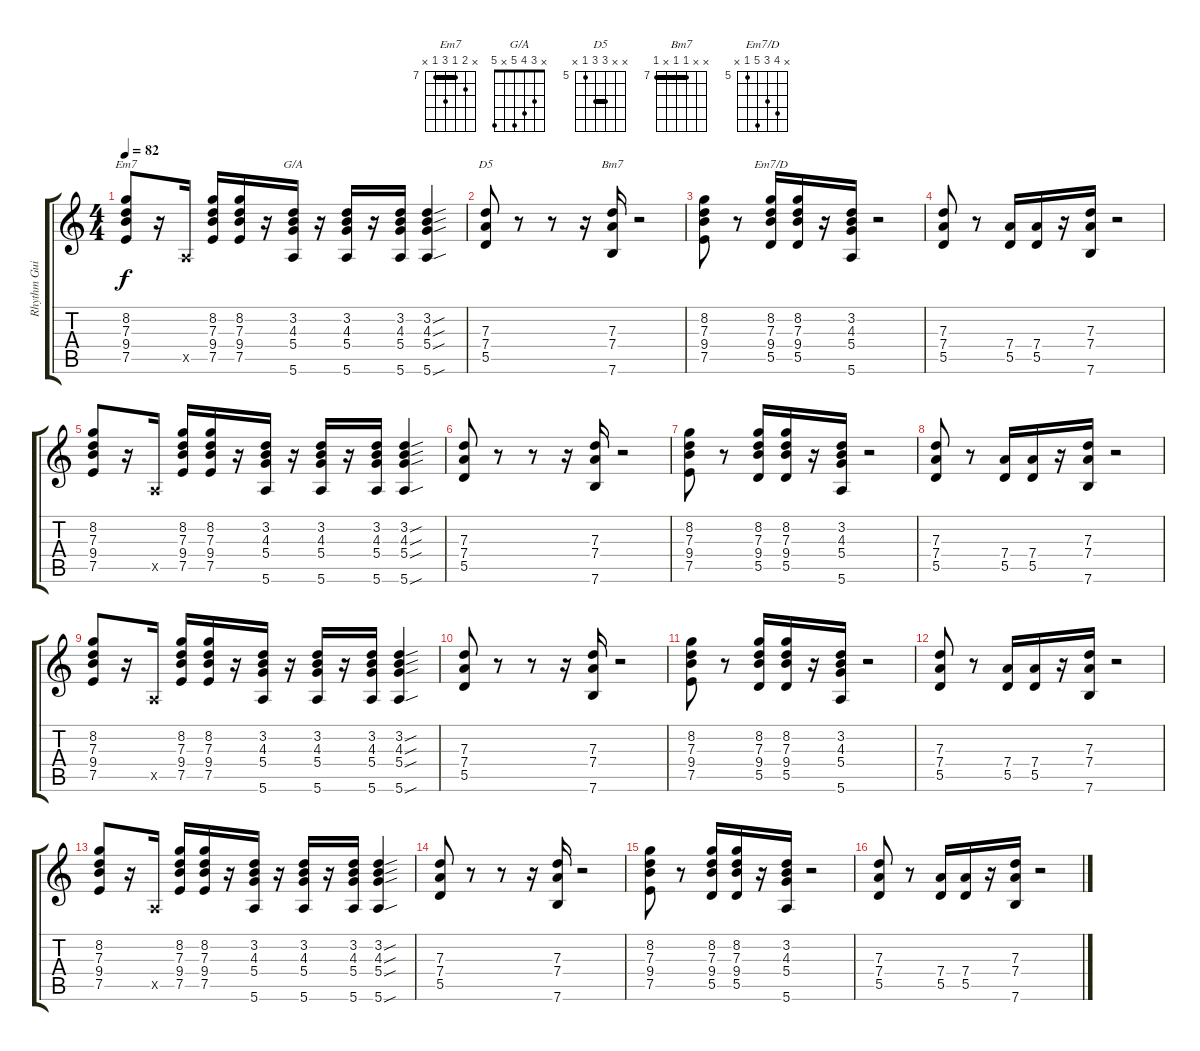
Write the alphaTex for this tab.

\track ("Rhythm Guitar" "Rhythm Gui") {instrument electricguitarmuted}
\staff {score tabs}
\tuning (E4 B3 G3 D3 A2 E2) {hide}
\chord ("Em7" x 8 7 9 7 x) {firstfret 7 barre 7}
\chord ("G/A" x 3 4 5 x 5)
\chord ("D5" x x 7 7 5 x) {firstfret 5 barre 7}
\chord ("Bm7" x x 7 7 x 7) {firstfret 7 barre 7}
\chord ("Em7/D" x 8 7 9 5 x) {firstfret 5}
\ts (4 4)
\tempo 82
\clef g2
\ks c
(8.2 7.3 9.4 7.5).8{ch "Em7" dy f} r.16 0.5{x}.16 (8.2 7.3 9.4 7.5).16 (8.2 7.3 9.4 7.5).16 r.16 (3.2 4.3 5.4 5.6).16{ch "G/A"} r.16 (3.2 4.3 5.4 5.6).16 r.16 (3.2 4.3 5.4 5.6).16 (3.2{sou} 4.3{sou} 5.4{sou} 5.6{sou}).4 |
(7.3 7.4 5.5).8{ch "D5"} r.8 r.8 r.16 (7.3 7.4 7.6).16{ch "Bm7"} r.2 |
(8.2 7.3 9.4 7.5).8 r.8 (8.2 7.3 9.4 5.5).16{ch "Em7/D"} (8.2 7.3 9.4 5.5).16 r.16 (3.2 4.3 5.4 5.6).16 r.2 |
(7.3 7.4 5.5).8 r.8 (7.4 5.5).16 (7.4 5.5).16 r.16 (7.3 7.4 7.6).16 r.2 |
(8.2 7.3 9.4 7.5).8 r.16 0.5{x}.16 (8.2 7.3 9.4 7.5).16 (8.2 7.3 9.4 7.5).16 r.16 (3.2 4.3 5.4 5.6).16 r.16 (3.2 4.3 5.4 5.6).16 r.16 (3.2 4.3 5.4 5.6).16 (3.2{sou} 4.3{sou} 5.4{sou} 5.6{sou}).4 |
(7.3 7.4 5.5).8 r.8 r.8 r.16 (7.3 7.4 7.6).16 r.2 |
(8.2 7.3 9.4 7.5).8 r.8 (8.2 7.3 9.4 5.5).16 (8.2 7.3 9.4 5.5).16 r.16 (3.2 4.3 5.4 5.6).16 r.2 |
(7.3 7.4 5.5).8 r.8 (7.4 5.5).16 (7.4 5.5).16 r.16 (7.3 7.4 7.6).16 r.2 |
(8.2 7.3 9.4 7.5).8 r.16 0.5{x}.16 (8.2 7.3 9.4 7.5).16 (8.2 7.3 9.4 7.5).16 r.16 (3.2 4.3 5.4 5.6).16 r.16 (3.2 4.3 5.4 5.6).16 r.16 (3.2 4.3 5.4 5.6).16 (3.2{sou} 4.3{sou} 5.4{sou} 5.6{sou}).4 |
(7.3 7.4 5.5).8 r.8 r.8 r.16 (7.3 7.4 7.6).16 r.2 |
(8.2 7.3 9.4 7.5).8 r.8 (8.2 7.3 9.4 5.5).16 (8.2 7.3 9.4 5.5).16 r.16 (3.2 4.3 5.4 5.6).16 r.2 |
(7.3 7.4 5.5).8 r.8 (7.4 5.5).16 (7.4 5.5).16 r.16 (7.3 7.4 7.6).16 r.2 |
(8.2 7.3 9.4 7.5).8 r.16 0.5{x}.16 (8.2 7.3 9.4 7.5).16 (8.2 7.3 9.4 7.5).16 r.16 (3.2 4.3 5.4 5.6).16 r.16 (3.2 4.3 5.4 5.6).16 r.16 (3.2 4.3 5.4 5.6).16 (3.2{sou} 4.3{sou} 5.4{sou} 5.6{sou}).4 |
(7.3 7.4 5.5).8 r.8 r.8 r.16 (7.3 7.4 7.6).16 r.2 |
(8.2 7.3 9.4 7.5).8 r.8 (8.2 7.3 9.4 5.5).16 (8.2 7.3 9.4 5.5).16 r.16 (3.2 4.3 5.4 5.6).16 r.2 |
(7.3 7.4 5.5).8 r.8 (7.4 5.5).16 (7.4 5.5).16 r.16 (7.3 7.4 7.6).16 r.2
